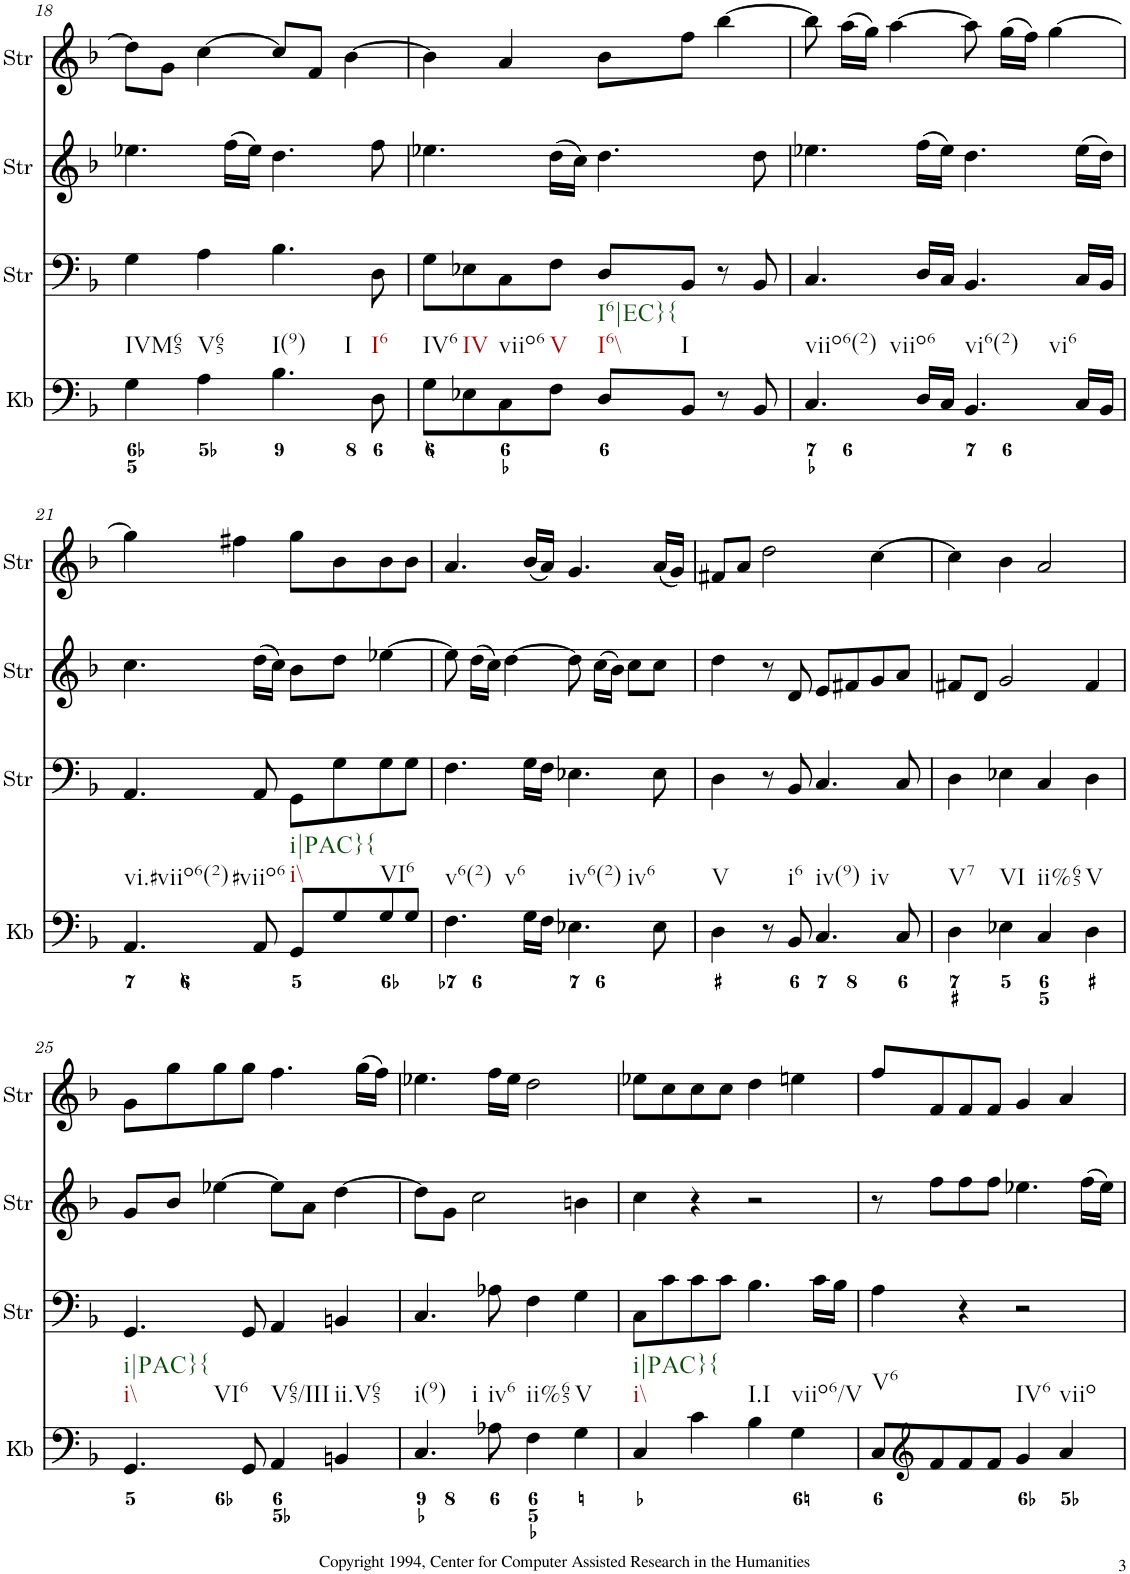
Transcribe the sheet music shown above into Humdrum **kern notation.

**kern	**kern	**kern	**kern
*part4	*part3	*part2	*part1
*staff4	*staff3	*staff2	*staff1
*I"Keyboard	*I"StringInstrument	*I"StringInstrument	*I"StringInstrument
*I'Kb	*I'Str	*I'Str	*I'Str
!!LO:PB:g=z
*clefF4	*clefF4	*clefG2	*clefG2
*k[b-]	*k[b-]	*k[b-]	*k[b-]
*M4/4	*M4/4	*M4/4	*M4/4
=18	=18	=18	=18
!LO:TX:b:t=IVM65	!	!	!
4G\	4G\	4.ee-X\	8dd\L]
.	.	.	8g\J
!LO:TX:b:t=V65	!	!	!
4A\	4A\	.	[4cc\
.	.	(16ff\LL	.
.	.	16ee-\JJ)	.
!LO:TX:b:t=I(9)	!	!	!
!LO:TX:b:t=I	!	!	!
4.B-\	4.B-\	4.dd\	8cc/L]
.	.	.	8f/J
.	.	.	[4b-\
!LO:TX:b:t=I6	!	!	!
8D\	8D\	8ff\	.
=19	=19	=19	=19
!LO:TX:b:t=IV6	!	!	!
8G\L	8G\L	4.ee-X\	4b-\]
!LO:TX:b:t=IV	!	!	!
8E-X\	8E-X\	.	.
!LO:TX:b:t=viio6	!	!	!
8C\	8C\	.	4a/
!LO:TX:b:t=V	!	!	!
8F\J	8F\J	(16dd\LL	.
.	.	16cc\JJ)	.
!LO:TX:b:t=I6\\	!	!	!
!LO:TX:b:t=I6|EC}{	!	!	!
8D/L	8D/L	4.dd\	8b-\L
!LO:TX:b:t=I	!	!	!
8BB-/J	8BB-/J	.	8ff\J
8r	8r	.	[4bb-\
8BB-/	8BB-/	8dd\	.
=20	=20	=20	=20
!LO:TX:b:t=viio6(2)	!	!	!
!LO:TX:b:t=viio6	!	!	!
4.C/	4.C/	4.ee-X\	8bb-\]
.	.	.	(16aa\LL
.	.	.	16gg\JJ)
.	.	.	[4aa\
16D/LL	16D/LL	(16ff\LL	.
16C/JJ	16C/JJ	16ee-\JJ)	.
!LO:TX:b:t=vi6(2)	!	!	!
!LO:TX:b:t=vi6	!	!	!
4.BB-/	4.BB-/	4.dd\	8aa\]
.	.	.	(16gg\LL
.	.	.	16ff\JJ)
.	.	.	[4gg\
16C/LL	16C/LL	(16ee-\LL	.
16BB-/JJ	16BB-/JJ	16dd\JJ)	.
!!LO:LB:g=z
=21	=21	=21	=21
!LO:TX:b:t=vi.#viio6(2)	!	!	!
!LO:TX:b:t=#viio6	!	!	!
4.AA/	4.AA/	4.cc\	4gg\]
.	.	.	4ff#X\
8AA/	8AA/	(16dd\LL	.
.	.	16cc\JJ)	.
!LO:TX:b:t=i\\	!	!	!
!LO:TX:b:t=i|PAC}{	!	!	!
8GG/L	8GG\L	8b-\L	8gg\L
8G/	8G\	8dd\J	8b-\
!LO:TX:b:t=VI6	!	!	!
8G/	8G\	[4ee-X\	8b-\
8G/J	8G\J	.	8b-\J
=22	=22	=22	=22
!LO:TX:b:t=v6(2)	!	!	!
!LO:TX:b:t=v6	!	!	!
4.F\	4.F\	8ee-\]	4.a/
.	.	(16dd\LL	.
.	.	16cc\JJ)	.
.	.	[4dd\	.
16G\LL	16G\LL	.	(16b-/LL
16F\JJ	16F\JJ	.	16a/JJ)
!LO:TX:b:t=iv6(2)	!	!	!
!LO:TX:b:t=iv6	!	!	!
4.E-X\	4.E-X\	8dd\]	4.g/
.	.	(16cc\LL	.
.	.	16b-\JJ)	.
.	.	8cc\L	.
8E-\	8E-\	8cc\J	(16a/LL
.	.	.	16g/JJ)
=23	=23	=23	=23
!LO:TX:b:t=V	!	!	!
4D\	4D\	4dd\	8f#X/L
.	.	.	8a/J
8r	8r	8r	2dd\
!LO:TX:b:t=i6	!	!	!
8BB-/	8BB-/	8d/	.
!LO:TX:b:t=iv(9)	!	!	!
!LO:TX:b:t=iv	!	!	!
4.C/	4.C/	8e/L	.
.	.	8f#X/	.
.	.	8g/	[4cc\
8C/	8C/	8a/J	.
=24	=24	=24	=24
!LO:TX:b:t=V7	!	!	!
4D\	4D\	8f#X/L	4cc\]
.	.	8d/J	.
!LO:TX:b:t=VI	!	!	!
4E-X\	4E-X\	2g/	4b-\
!LO:TX:b:t=ii%65	!	!	!
4C/	4C/	.	2a/
!LO:TX:b:t=V	!	!	!
4D\	4D\	4f#/	.
!!LO:LB:g=z
=25	=25	=25	=25
!LO:TX:b:t=i\\	!	!	!
!LO:TX:b:t=i|PAC}{	!	!	!
!LO:TX:b:t=VI6	!	!	!
4.GG/	4.GG/	8g/L	8g\L
.	.	8b-/J	8gg\
.	.	[4ee-X\	8gg\
8GG/	8GG/	.	8gg\J
!LO:TX:b:t=V65/III	!	!	!
4AA/	4AA/	8ee-\L]	4.ff\
.	.	8a\J	.
!LO:TX:b:t=ii.V65	!	!	!
4BBn/	4BBn/	[4dd\	.
.	.	.	(16gg\LL
.	.	.	16ff\JJ)
=26	=26	=26	=26
!LO:TX:b:t=i(9)	!	!	!
!LO:TX:b:t=i	!	!	!
4.C/	4.C/	8dd\L]	4.ee-X\
.	.	8g\J	.
.	.	2cc\	.
!LO:TX:b:t=iv6	!	!	!
8A-X\	8A-X\	.	16ff\LL
.	.	.	16ee-\JJ
!LO:TX:b:t=ii%65	!	!	!
4F\	4F\	.	2dd\
!LO:TX:b:t=V	!	!	!
4G\	4G\	4bn\	.
=27	=27	=27	=27
!LO:TX:b:t=i\\	!	!	!
!LO:TX:b:t=i|PAC}{	!	!	!
4C/	8C\L	4cc\	8ee-X\L
.	8c\	.	8cc\
4c\	8c\	4r	8cc\
.	8c\J	.	8cc\J
!LO:TX:b:t=I.I	!	!	!
4B-\	4.B-\	2r	4dd\
!LO:TX:b:t=viio6/V	!	!	!
4G\	.	.	4een\
.	16c\LL	.	.
.	16B-\JJ	.	.
=28	=28	=28	=28
!LO:TX:b:t=V6	!	!	!
8C/L	4A\	8r	8ff/L
*clefG2	*	*	*
8f/	.	8ff\L	8f/
8f/	4r	8ff\	8f/
8f/J	.	8ff\J	8f/J
!LO:TX:b:t=IV6	!	!	!
4g/	2r	4.ee-X\	4g/
!LO:TX:b:t=viio	!	!	!
4a/	.	.	4a/
.	.	(16ff\LL	.
.	.	16ee-\JJ)	.
=	=	=	=
*-	*-	*-	*-
